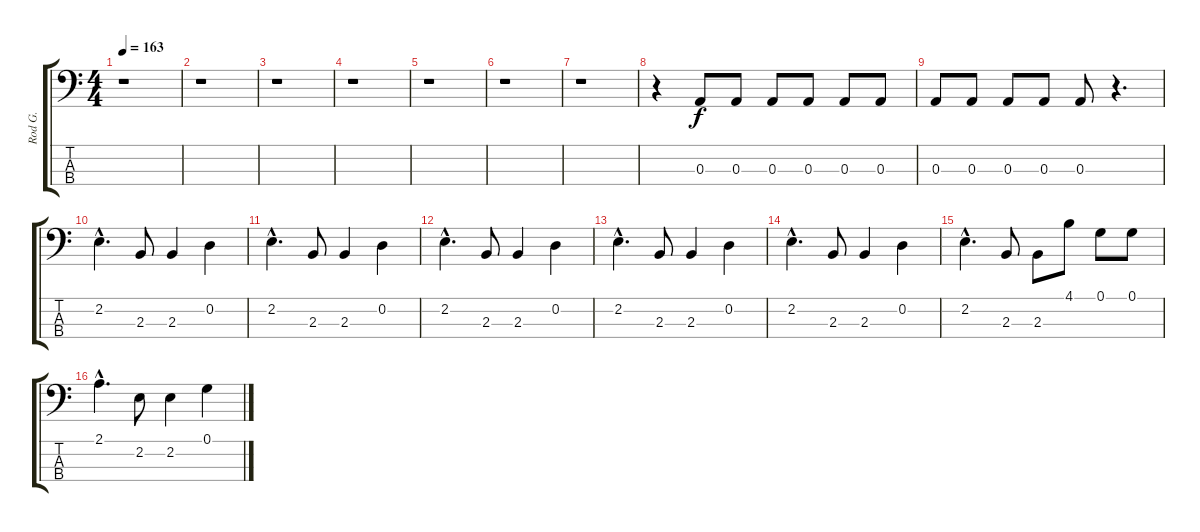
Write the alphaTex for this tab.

\track ("Rod G." "Rod G.") {instrument electricbassfinger}
\staff {score tabs}
\tuning (G2 D2 A1 E1) {hide}
\ts (4 4)
\tempo 163
\clef f4
\ks c
r.1{dy f instrument electricbassfinger} |
r.1 |
r.1 |
r.1 |
r.1 |
r.1 |
r.1 |
r.4 0.3.8{volume 9} 0.3.8{volume 10} 0.3.8{volume 10} 0.3.8{volume 11} 0.3.8{volume 12} 0.3.8{volume 12} |
0.3.8{volume 13} 0.3.8{volume 14} 0.3.8{volume 14} 0.3.8{volume 15} 0.3.8{volume 16} r.4{d} |
2.2{hac}.4{d volume 12} 2.3.8 2.3.4 0.2.4 |
2.2{hac}.4{d} 2.3.8 2.3.4 0.2.4 |
2.2{hac}.4{d} 2.3.8 2.3.4 0.2.4 |
2.2{hac}.4{d} 2.3.8 2.3.4 0.2.4 |
2.2{hac}.4{d} 2.3.8 2.3.4 0.2.4 |
2.2{hac}.4{d} 2.3.8 2.3.8 4.1.8 0.1.8 0.1.8 |
2.1{hac}.4{d} 2.2.8 2.2.4 0.1.4
